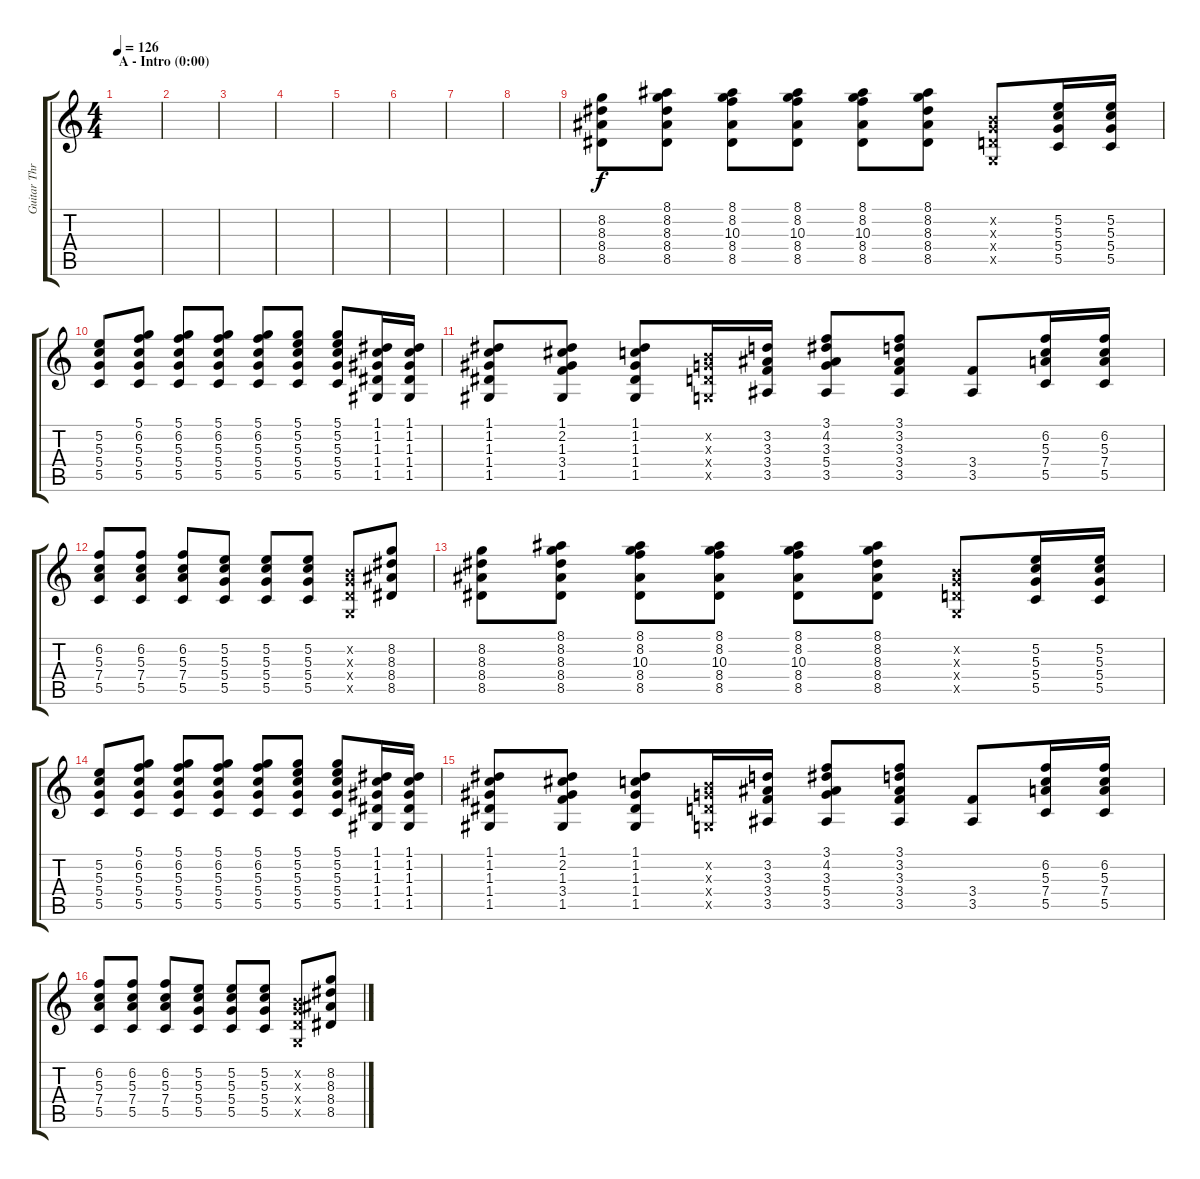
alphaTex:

\track ("Guitar Three" "Guitar Thr") {instrument acousticguitarsteel}
\staff {score tabs}
\tuning (D4 B3 G3 D3 G2 D2) {hide}
\ts (4 4)
\section ("" "A - Intro (0:00)")
\tempo 126
\clef g2
\ks c
|
|
|
|
|
|
|
|
(8.2 8.3 8.4 8.5).8 (8.1 8.2 8.3 8.4 8.5).8 (8.1 8.2 10.3 8.4 8.5).8 (8.1 8.2 10.3 8.4 8.5).8 (8.1 8.2 10.3 8.4 8.5).8 (8.1 8.2 8.3 8.4 8.5).8 (0.2{x} 0.3{x} 0.4{x} 0.5{x}).8 (5.2 5.3 5.4 5.5).16 (5.2 5.3 5.4 5.5).16 |
(5.2 5.3 5.4 5.5).8 (5.1 6.2 5.3 5.4 5.5).8 (5.1 6.2 5.3 5.4 5.5).8 (5.1 6.2 5.3 5.4 5.5).8 (5.1 6.2 5.3 5.4 5.5).8 (5.1 5.2 5.3 5.4 5.5).8 (5.1 5.2 5.3 5.4 5.5).8 (1.1 1.2 1.3 1.4 1.5).16 (1.1 1.2 1.3 1.4 1.5).16 |
(1.1 1.2 1.3 1.4 1.5).8 (1.1 2.2 1.3 3.4 1.5).8 (1.1 1.2 1.3 1.4 1.5).8 (0.2{x} 0.3{x} 0.4{x} 0.5{x}).16 (3.2 3.3 3.4 3.5).16 (3.1 4.2 3.3 5.4 3.5).8 (3.1 3.2 3.3 3.4 3.5).8 (3.4 3.5).8 (6.2 5.3 7.4 5.5).16 (6.2 5.3 7.4 5.5).16 |
(6.2 5.3 7.4 5.5).8 (6.2 5.3 7.4 5.5).8 (6.2 5.3 7.4 5.5).8 (5.2 5.3 5.4 5.5).8 (5.2 5.3 5.4 5.5).8 (5.2 5.3 5.4 5.5).8 (0.2{x} 0.3{x} 0.4{x} 0.5{x}).8 (8.2 8.3 8.4 8.5).8 |
(8.2 8.3 8.4 8.5).8 (8.1 8.2 8.3 8.4 8.5).8 (8.1 8.2 10.3 8.4 8.5).8 (8.1 8.2 10.3 8.4 8.5).8 (8.1 8.2 10.3 8.4 8.5).8 (8.1 8.2 8.3 8.4 8.5).8 (0.2{x} 0.3{x} 0.4{x} 0.5{x}).8 (5.2 5.3 5.4 5.5).16 (5.2 5.3 5.4 5.5).16 |
(5.2 5.3 5.4 5.5).8 (5.1 6.2 5.3 5.4 5.5).8 (5.1 6.2 5.3 5.4 5.5).8 (5.1 6.2 5.3 5.4 5.5).8 (5.1 6.2 5.3 5.4 5.5).8 (5.1 5.2 5.3 5.4 5.5).8 (5.1 5.2 5.3 5.4 5.5).8 (1.1 1.2 1.3 1.4 1.5).16 (1.1 1.2 1.3 1.4 1.5).16 |
(1.1 1.2 1.3 1.4 1.5).8 (1.1 2.2 1.3 3.4 1.5).8 (1.1 1.2 1.3 1.4 1.5).8 (0.2{x} 0.3{x} 0.4{x} 0.5{x}).16 (3.2 3.3 3.4 3.5).16 (3.1 4.2 3.3 5.4 3.5).8 (3.1 3.2 3.3 3.4 3.5).8 (3.4 3.5).8 (6.2 5.3 7.4 5.5).16 (6.2 5.3 7.4 5.5).16 |
(6.2 5.3 7.4 5.5).8 (6.2 5.3 7.4 5.5).8 (6.2 5.3 7.4 5.5).8 (5.2 5.3 5.4 5.5).8 (5.2 5.3 5.4 5.5).8 (5.2 5.3 5.4 5.5).8 (0.2{x} 0.3{x} 0.4{x} 0.5{x}).8 (8.2 8.3 8.4 8.5).8
